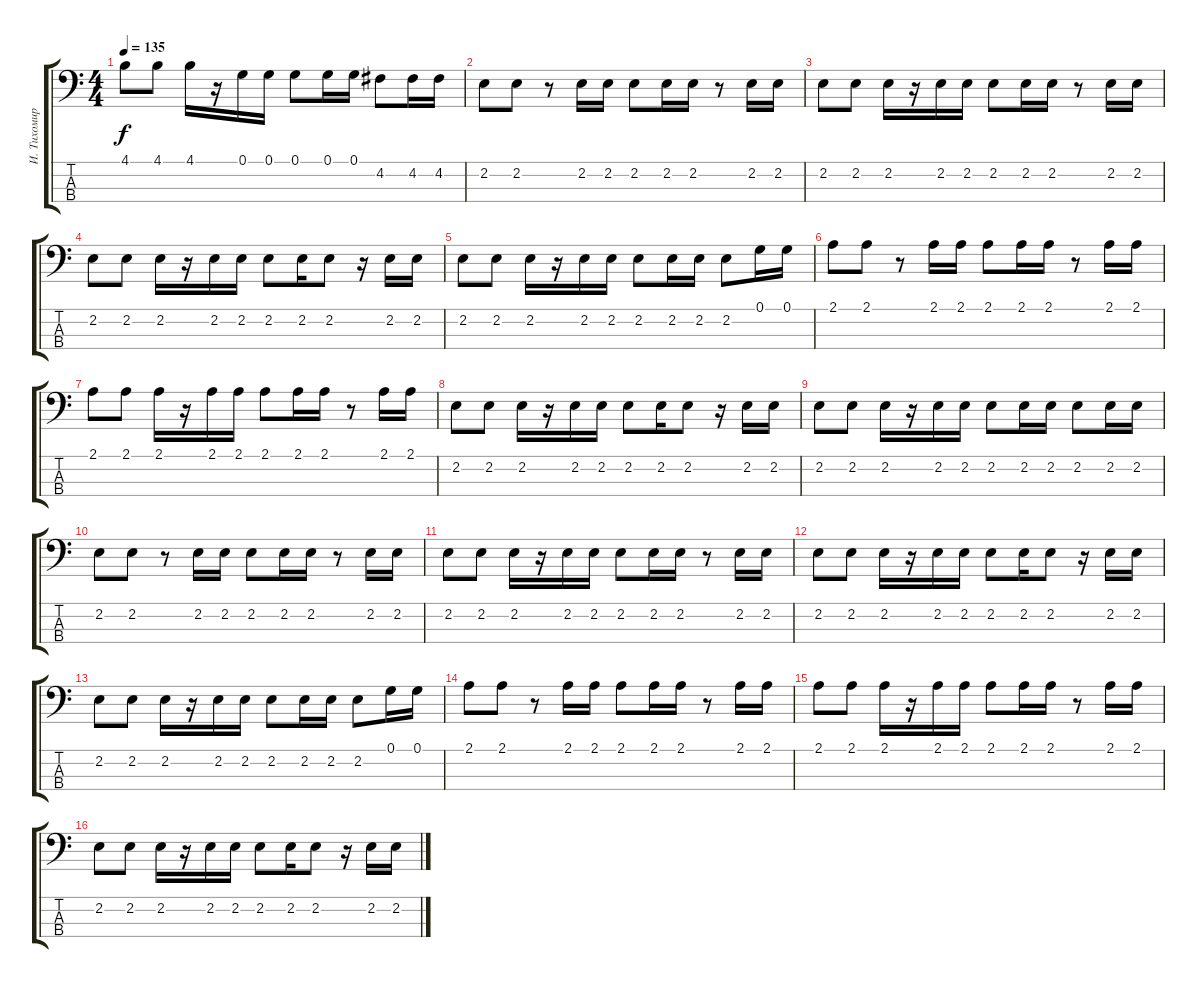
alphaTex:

\track ("И. Тихомиров" "И. Тихомир") {instrument electricbassfinger}
\staff {score tabs}
\tuning (G2 D2 A1 E1) {hide}
\ts (4 4)
\tempo 135
\clef f4
\ks c
4.1.8{dy f} 4.1.8 4.1.16 r.16 0.1.16 0.1.16 0.1.8 0.1.16 0.1.16 4.2.8 4.2.16 4.2.16 |
2.2.8 2.2.8 r.8 2.2.16 2.2.16 2.2.8 2.2.16 2.2.16 r.8 2.2.16 2.2.16 |
2.2.8 2.2.8 2.2.16 r.16 2.2.16 2.2.16 2.2.8 2.2.16 2.2.16 r.8 2.2.16 2.2.16 |
2.2.8 2.2.8 2.2.16 r.16 2.2.16 2.2.16 2.2.8 2.2.16 2.2.8 r.16 2.2.16 2.2.16 |
2.2.8 2.2.8 2.2.16 r.16 2.2.16 2.2.16 2.2.8 2.2.16 2.2.16 2.2.8 0.1.16 0.1.16 |
2.1.8 2.1.8 r.8 2.1.16 2.1.16 2.1.8 2.1.16 2.1.16 r.8 2.1.16 2.1.16 |
2.1.8 2.1.8 2.1.16 r.16 2.1.16 2.1.16 2.1.8 2.1.16 2.1.16 r.8 2.1.16 2.1.16 |
2.2.8 2.2.8 2.2.16 r.16 2.2.16 2.2.16 2.2.8 2.2.16 2.2.8 r.16 2.2.16 2.2.16 |
2.2.8 2.2.8 2.2.16 r.16 2.2.16 2.2.16 2.2.8 2.2.16 2.2.16 2.2.8 2.2.16 2.2.16 |
2.2.8 2.2.8 r.8 2.2.16 2.2.16 2.2.8 2.2.16 2.2.16 r.8 2.2.16 2.2.16 |
2.2.8 2.2.8 2.2.16 r.16 2.2.16 2.2.16 2.2.8 2.2.16 2.2.16 r.8 2.2.16 2.2.16 |
2.2.8 2.2.8 2.2.16 r.16 2.2.16 2.2.16 2.2.8 2.2.16 2.2.8 r.16 2.2.16 2.2.16 |
2.2.8 2.2.8 2.2.16 r.16 2.2.16 2.2.16 2.2.8 2.2.16 2.2.16 2.2.8 0.1.16 0.1.16 |
2.1.8 2.1.8 r.8 2.1.16 2.1.16 2.1.8 2.1.16 2.1.16 r.8 2.1.16 2.1.16 |
2.1.8 2.1.8 2.1.16 r.16 2.1.16 2.1.16 2.1.8 2.1.16 2.1.16 r.8 2.1.16 2.1.16 |
2.2.8 2.2.8 2.2.16 r.16 2.2.16 2.2.16 2.2.8 2.2.16 2.2.8 r.16 2.2.16 2.2.16
